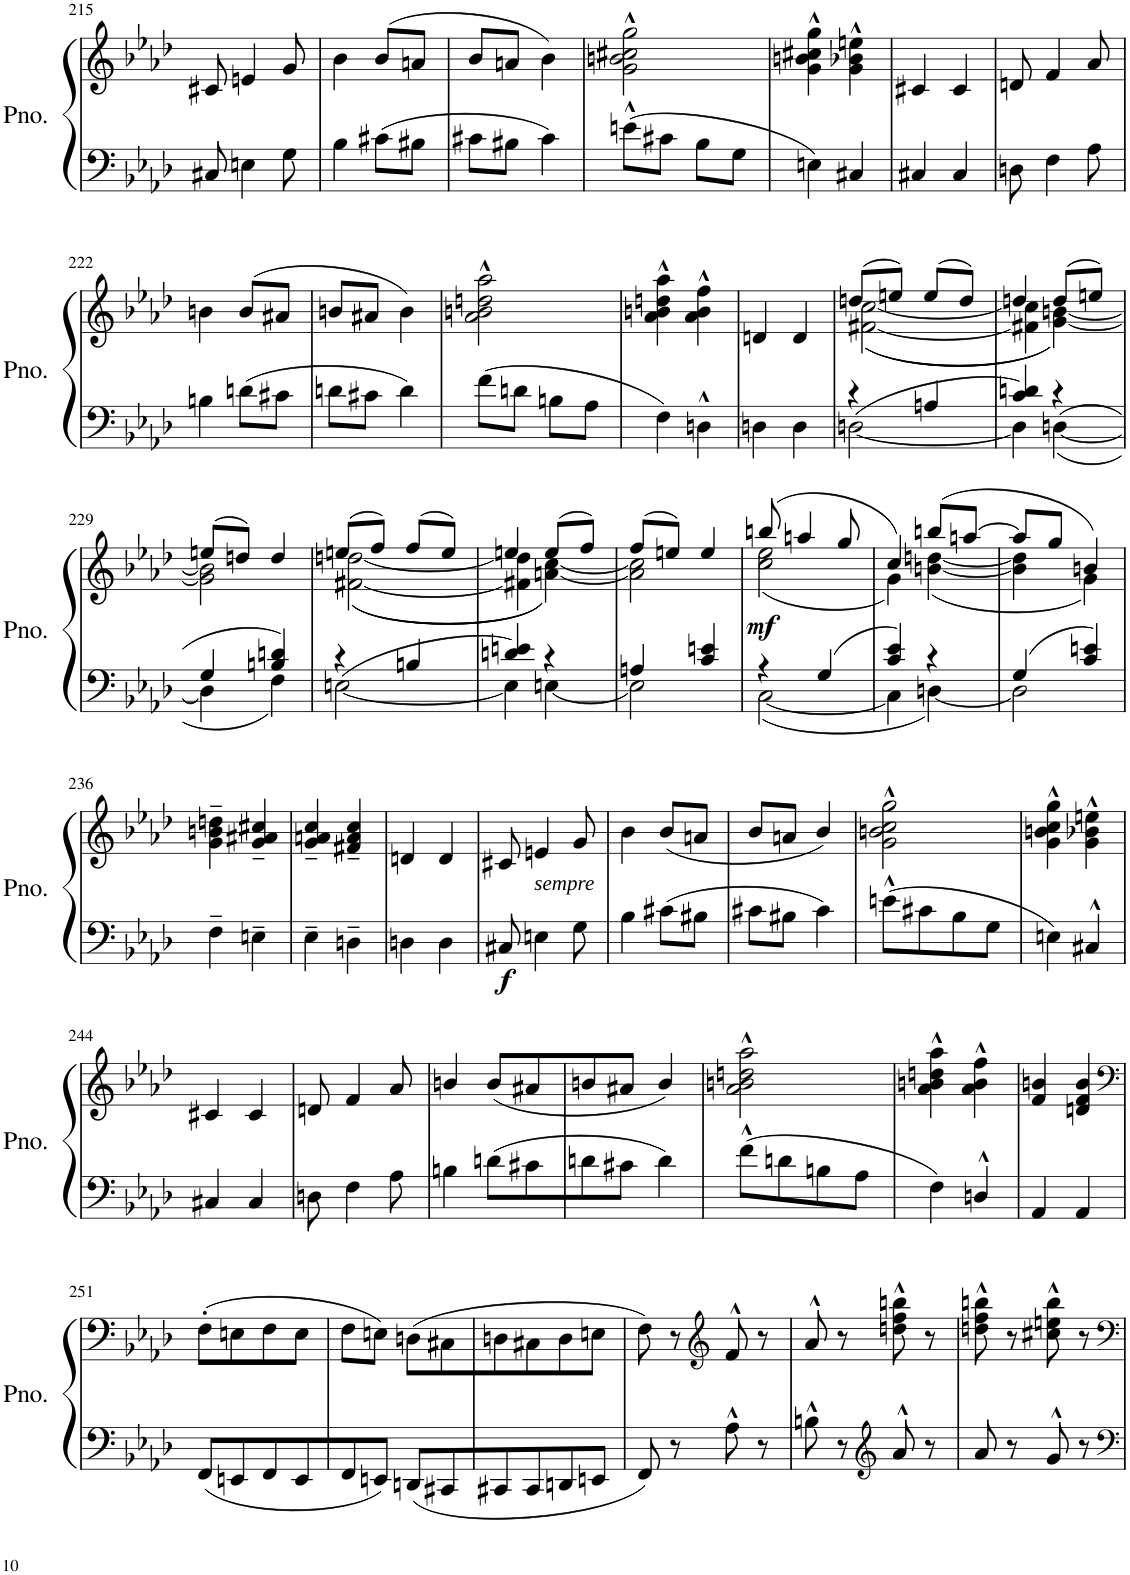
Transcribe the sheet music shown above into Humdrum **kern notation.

**kern	**kern	**dynam
*part1	*part1	*part1
*staff2	*staff1	*staff1/2
*I"Piano	*	*
*I'Pno.	*	*
!!LO:PB:g=z
*clefF4	*clefG2	*
*k[b-e-a-d-]	*k[b-e-a-d-]	*
*M2/4	*M2/4	*
=215	=215	=215
8C#X/	8c#X/	.
4En\	4en/	.
8G\	8g/	.
=216	=216	=216
4B-\	4b-\	.
8c#X\L	(8b-/L	.
8B#X\J	8an/J	.
=217	=217	=217
8c#X\L	8b-/L	.
8B#X\J	8an/J	.
4c#\	4b-\)	.
=218	=218	=218
8en^^\L	2g\^^ 2bn\^^ 2cc#X\^^ 2gg\^^	.
8c#X\J	.	.
8B-\L	.	.
8G\J	.	.
=219	=219	=219
4En\	4g\^^ 4bn\^^ 4cc#X\^^ 4gg\^^	.
4C#X/	4g\^^ 4b-X\^^ 4een\^^	.
=220	=220	=220
4C#X/	4c#X/	.
4C#/	4c#/	.
=221	=221	=221
8Dn\	8dn/	.
4F\	4f/	.
8A-\	8a-/	.
!!LO:LB:g=z
=222	=222	=222
4Bn\	4bn\	.
8dn\L	(8b/L	.
8c#X\J	8a#X/J	.
=223	=223	=223
8dn\L	8bn/L	.
8c#X\J	8a#X/J	.
4d\	4b\)	.
=224	=224	=224
8f\L	2a-\^^ 2bn\^^ 2ddn\^^ 2aa-\^^	.
8dn\J	.	.
8Bn\L	.	.
8A-\J	.	.
=225	=225	=225
4F\	4a-\^^ 4bn\^^ 4ddn\^^ 4aa-\^^	.
4Dn^^\	4a-\^^ 4b\^^ 4ff\^^	.
=226	=226	=226
4Dn\	4dn/	.
4D\	4d/	.
=227	=227	=227
*^	*^	*
4r	[2Dn\	(8ddn/L	(<([2f#X\ [2cc\	.
.	.	8een/J)	.	.
4An/	.	(8ee/L	.	.
.	.	8dd/J)	.	.
=228	=228	=228	=228	=228
4c/ 4dn/	4D\]	4ddn/	4f#X\] 4cc\]	.
4r	[4Dn\	(8dd/L	[4g\ [4bn\))	.
.	.	8een/J)	.	.
!!LO:LB:g=z	!!
=229	=229	=229	=229	=229
4G/	4D\]	(8een/L	2g\] 2b\]	.
.	.	8ddn/J)	.	.
4Bn/ 4dn/	4F\	4dd/	.	.
=230	=230	=230	=230	=230
4r	[2En\	(8een/L	(<([2f#X\ [2ddn\	.
.	.	8ff/J)	.	.
4Bn/	.	(8ff/L	.	.
.	.	8ee/J)	.	.
=231	=231	=231	=231	=231
4dn/ 4en/	4E\]	4een/	4f#X\] 4dd\]	.
4r	[4En\	(8ee/L	[4an\ [4cc\))	.
.	.	8ff/J)	.	.
=232	=232	=232	=232	=232
4An/	2E\]	(8ff/L	2a\] 2cc\]	.
.	.	8een/J)	.	.
4c/ 4en/	.	4ee/	.	.
=233	=233	=233	=233	=233
!	!	!	!	!LO:DY:b
4r	[2C\	(8bbn/	(2cc\ 2ee-\	mf
.	.	4aan/	.	.
4G/	.	.	.	.
.	.	8gg/	.	.
=234	=234	=234	=234	=234
4c/ 4e-/	4C\]	4cc/)	4g\)	.
4r	[4Dn\	(8bbn/L	([4bn\ [4ddn\	.
.	.	[8aan/J	.	.
=235	=235	=235	=235	=235
4G/	2D\]	8aa/L]	4b\] 4dd\]	.
.	.	8gg/J	.	.
4c/ 4en/	.	4bn/)	4g\)	.
*v	*v	*	*	*
*	*v	*v	*
!!LO:LB:g=z
=236	=236	=236
4F~\	4g\~ 4bn\~ 4ddn\~	.
4En~\	4g/~ 4a#X/~ 4cc#X/~	.
=237	=237	=237
4E-~\	4g/~ 4an/~ 4cc/~	.
4Dn~\	4f#X/~ 4a/~ 4cc/~	.
=238	=238	=238
4Dn\	4dn/	.
4D\	4d/	.
=239	=239	=239
!	!	!LO:DY:b=2
8C#X/	8c#X/	f
!LO:TX:a:i:t=sempre	!	!
4En\	4en/	.
8G\	8g/	.
=240	=240	=240
4B-\	4b-\	.
8c#X\L	(<8b-/L	.
8B#X\J	8an/J	.
=241	=241	=241
8c#X\L	8b-/L	.
8B#X\J	8an/J	.
4c#\	4b-/)	.
=242	=242	=242
8en^^\L	2g\^^ 2bn\^^ 2cc\^^ 2gg\^^	.
8c#X\	.	.
8B-\	.	.
8G\J	.	.
=243	=243	=243
4En\	4g\^^ 4bn\^^ 4cc\^^ 4gg\^^	.
4C#X^^/	4g\^^ 4b-X\^^ 4een\^^	.
!!LO:LB:g=z
=244	=244	=244
4C#X/	4c#X/	.
4C#/	4c#/	.
=245	=245	=245
8Dn\	8dn/	.
4F\	4f/	.
8A-\	8a-/	.
=246	=246	=246
4Bn\	4bn/	.
8dn\L	(8b/L	.
8c#X\	8a#X/	.
=247	=247	=247
8dn\	8bn/	.
8c#X\J	8a#X/J	.
4d\	4b/)	.
=248	=248	=248
8f^^\L	2a-\^^ 2bn\^^ 2ddn\^^ 2aa-\^^	.
8dn\	.	.
8Bn\	.	.
8A-\J	.	.
=249	=249	=249
4F\	4a-\^^ 4bn\^^ 4ddn\^^ 4aa-\^^	.
4Dn^^/	4a-\^^ 4b\^^ 4ff\^^	.
=250	=250	=250
4AA-/	4f/ 4bn/	.
4AA-/	4dn/ 4f/ 4b/	.
!!LO:LB:g=z
=251	=251	=251
*	*clefF4	*
8FF/L	(8F'\L	.
8EEn/	8En\	.
8FF/	8F\	.
8EE/	8E\J	.
=252	=252	=252
8FF/	8F\L	.
8EEn/J	8En\J)	.
8DDn/L	(8Dn\L	.
8CC#X/	8C#X\	.
=253	=253	=253
8CC#X/	8Dn\	.
8CC#/	8C#X\	.
8DDn/	8D\	.
8EEn/J	8En\J	.
=254	=254	=254
8FF/	8F\)	.
8r	8r	.
*	*clefG2	*
8A-^^\	8f^^/	.
8r	8r	.
=255	=255	=255
8Bn^^\	8a-^^/	.
8r	8r	.
*clefG2	*	*
8a-^^/	8ddn\^^ 8ff\^^ 8bbn\^^	.
8r	8r	.
=256	=256	=256
8a-/	8ddn\^^ 8ff\^^ 8bbn\^^	.
8r	8r	.
8g^^/	8cc#X\^^ 8een\^^ 8bb\^^	.
8r	8r	.
=	=	=
*-	*-	*-
